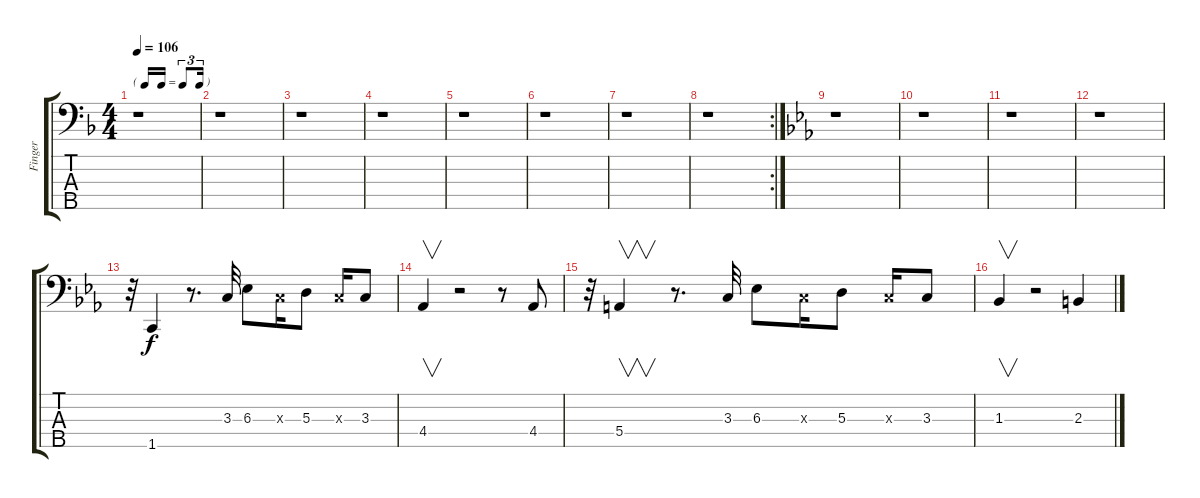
\track ("Finger" "Finger") {instrument electricbassfinger}
\staff {score tabs}
\tuning (G2 D2 A1 E1 B0) {hide}
\ts (4 4)
\tf triplet16th
\tempo 106
\clef f4
\ks f
r.1{dy f} |
r.1 |
r.1 |
r.1 |
r.1 |
r.1 |
r.1 |
\rc 2
r.1 |
\ks eb
r.1 |
r.1 |
r.1 |
r.1 |
r.32 1.5.4 r.8{d} 3.3.32 6.3.8 3.3{x}.16 5.3.8 3.3{x}.16 3.3.8 |
4.4.4{v} r.2 r.8 4.4.8 |
r.32 5.4.4{v} r.8{d} 3.3.32 6.3.8 3.3{x}.16 5.3.8 3.3{x}.16 3.3.8 |
1.3.4{v} r.2 2.3.4
